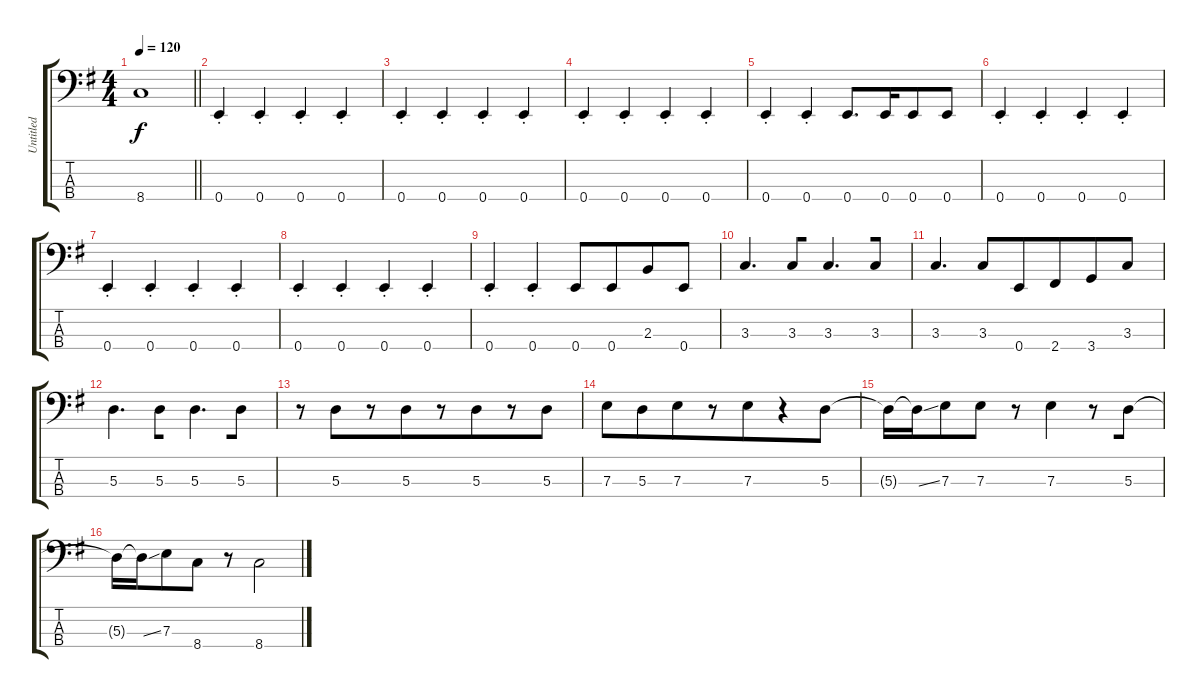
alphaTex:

\track ("Untitled" "Untitled") {instrument electricbasspick}
\staff {score tabs}
\tuning (G2 D2 A1 E1) {hide}
\ts (4 4)
\tempo 120
\clef f4
\barLineRight lightlight
\ks g
8.4{t}.1{dy f} |
0.4{st}.4{beam merge} 0.4{st}.4{beam merge} 0.4{st}.4{beam merge} 0.4{st}.4 |
0.4{st}.4{beam merge} 0.4{st}.4{beam merge} 0.4{st}.4{beam merge} 0.4{st}.4 |
0.4{st}.4{beam merge} 0.4{st}.4{beam merge} 0.4{st}.4{beam merge} 0.4{st}.4 |
0.4{st}.4{beam merge} 0.4{st}.4{beam merge} 0.4.8{d beam merge} 0.4.16{beam merge} 0.4.8{beam merge} 0.4.8 |
0.4{st}.4 0.4{st}.4{beam merge} 0.4{st}.4{beam merge} 0.4{st}.4 |
0.4{st}.4{beam merge} 0.4{st}.4{beam merge} 0.4{st}.4{beam merge} 0.4{st}.4 |
0.4{st}.4{beam merge} 0.4{st}.4{beam merge} 0.4{st}.4{beam merge} 0.4{st}.4 |
0.4{st}.4{beam merge} 0.4{st}.4{beam merge} 0.4.8{beam merge} 0.4.8{beam merge} 2.3.8{beam merge} 0.4.8 |
3.3.4{d beam merge} 3.3.8{beam merge} 3.3.4{d beam merge} 3.3.8 |
3.3.4{d beam merge} 3.3.8{beam merge} 0.4.8{beam merge} 2.4.8{beam merge} 3.4.8{beam merge} 3.3.8 |
5.3.4{d beam merge} 5.3.8{beam merge} 5.3.4{d beam merge} 5.3.8 |
r.8{beam merge} 5.3.8{beam merge} r.8{beam merge} 5.3.8{beam merge} r.8 5.3.8{beam merge} r.8{beam merge} 5.3.8 |
7.3.8{beam merge} 5.3.8{beam merge} 7.3.8{beam merge} r.8{beam merge} 7.3.8{beam merge} r.4{beam merge} 5.3.8 |
5.3{t}.16{beam merge} 5.3{ss t}.16{beam merge} 7.3.8{beam merge} 7.3.8{beam merge} r.8{beam merge} 7.3.4{beam merge} r.8{beam merge} 5.3.8 |
5.3{t}.16{beam merge} 5.3{ss t}.16{beam merge} 7.3.8{beam merge} 8.4.8{beam merge} r.8{beam merge} 8.4.2
